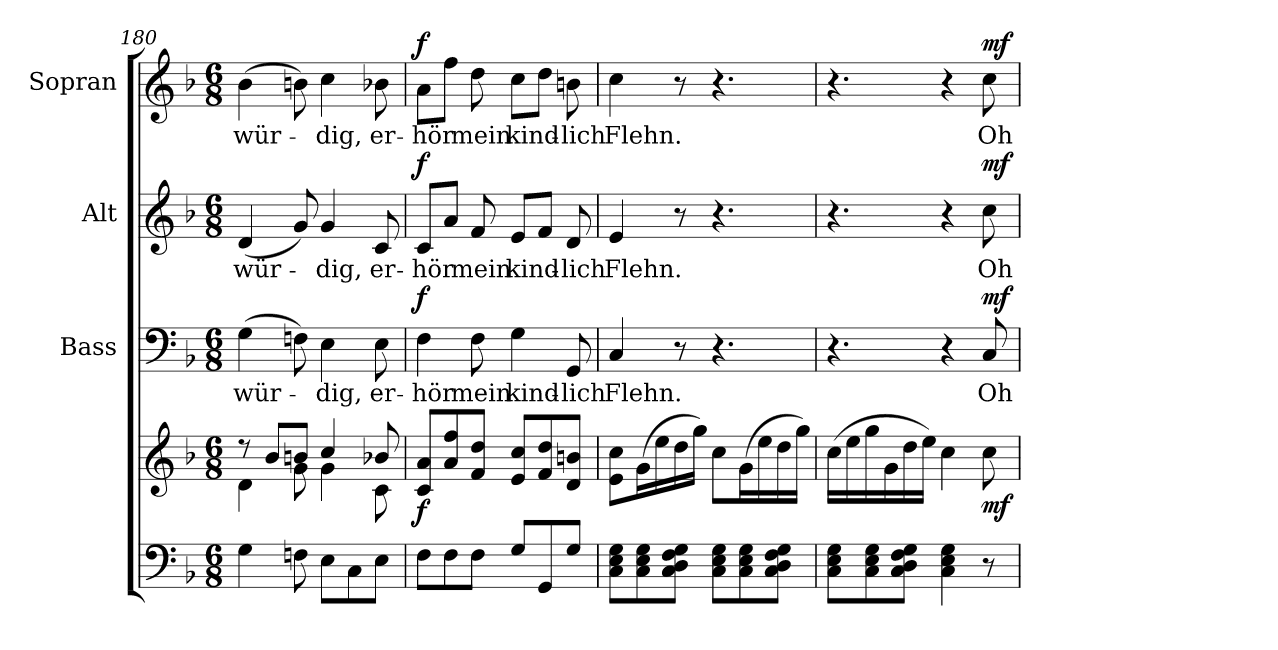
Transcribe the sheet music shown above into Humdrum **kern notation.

**kern	**kern	**dynam	**kern	**text	**dynam	**kern	**text	**dynam	**kern	**text	**dynam
*part4	*part4	*part4	*part3	*part3	*part3	*part2	*part2	*part2	*part1	*part1	*part1
*staff5	*staff4	*staff4/5	*staff3	*staff3	*staff3	*staff2	*staff2	*staff2	*staff1	*staff1	*staff1
*	*	*	*I"Bass	*	*	*I"Alt	*	*	*I"Sopran	*	*
*clefF4	*clefG2	*	*clefF4	*	*	*clefG2	*	*	*clefG2	*	*
*k[b-]	*k[b-]	*	*k[b-]	*	*	*k[b-]	*	*	*k[b-]	*	*
*F:	*F:	*	*F:	*	*	*F:	*	*	*F:	*	*
*M6/8	*M6/8	*	*M6/8	*	*	*M6/8	*	*	*M6/8	*	*
=180	=180	=180	=180	=180	=180	=180	=180	=180	=180	=180	=180
*	*^	*	*	*	*	*	*	*	*	*	*
!	!	!	!	!	!LO:LY:b	!	!	!LO:LY:b	!	!	!LO:LY:b	!
4G\	8rdd	4d\	.	(>4G\	wür-	.	(<4d/	wür-	.	(>4b-\	wür-	.
.	8b-/L	.	.	.	.	.	.	.	.	.	.	.
8Fn\	8bn/J	8g\	.	8Fn\)	.	.	8g/)	.	.	8bn\)	.	.
!	!	!	!	!	!LO:LY:b	!	!	!LO:LY:b	!	!	!LO:LY:b	!
8E\L	4cc/	4g\	.	4E\	-dig,	.	4g/	-dig,	.	4cc\	-dig,	.
8C\	.	.	.	.	.	.	.	.	.	.	.	.
!	!	!	!	!	!LO:LY:b	!	!	!LO:LY:b	!	!	!LO:LY:b	!
8E\J	8b-X/	8c\	.	8E\	er-	.	8c/	er-	.	8b-X\	er-	.
=181	=181	=181	=181	=181	=181	=181	=181	=181	=181	=181	=181	=181
!	!	!	!LO:DY:b	!	!LO:LY:b	!LO:DY:a	!	!LO:LY:b	!LO:DY:a	!	!LO:LY:b	!LO:DY:a
*	*v	*v	*	*	*	*	*	*	*	*	*	*
8F\L	8c/ 8a/L	f	4F\	-hör	f	8c/L	-hör	f	8a\L	-hör	f
8F\	8a/ 8ff/	.	.	.	.	8a/J	.	.	8ff\J	.	.
!	!	!	!	!LO:LY:b	!	!	!LO:LY:b	!	!	!LO:LY:b	!
8F\J	8f/ 8dd/J	.	8F\	mein	.	8f/	mein	.	8dd\	mein	.
!	!	!	!	!LO:LY:b	!	!	!LO:LY:b	!	!	!LO:LY:b	!
8G/L	8e/ 8cc/L	.	4G\	kind-	.	8e/L	kind-	.	8cc\L	kind-	.
8GG/	8f/ 8dd/	.	.	.	.	8f/J	.	.	8dd\J	.	.
!	!	!	!	!LO:LY:b	!	!	!LO:LY:b	!	!	!LO:LY:b	!
8G/J	8d/ 8bn/J	.	8GG/	-lich	.	8d/	-lich	.	8bn\	-lich	.
!!LO:LB:g=z
=182	=182	=182	=182	=182	=182	=182	=182	=182	=182	=182	=182
!	!	!	!	!LO:LY:b	!	!	!LO:LY:b	!	!	!LO:LY:b	!
8C\ 8E\ 8G\L	8e\ 8cc\L	.	4C/	Flehn.	.	4e/	Flehn.	.	4cc\	Flehn.	.
8C\ 8E\ 8G\	(>16g\L	.	.	.	.	.	.	.	.	.	.
.	16ee\	.	.	.	.	.	.	.	.	.	.
8C\ 8D\ 8F\ 8G\J	16dd\	.	8r	.	.	8r	.	.	8r	.	.
.	16gg\JJ)	.	.	.	.	.	.	.	.	.	.
8C\ 8E\ 8G\L	8cc\L	.	4.r	.	.	4.r	.	.	4.r	.	.
8C\ 8E\ 8G\	(>16g\L	.	.	.	.	.	.	.	.	.	.
.	16ee\	.	.	.	.	.	.	.	.	.	.
8C\ 8D\ 8F\ 8G\J	16dd\	.	.	.	.	.	.	.	.	.	.
.	16gg\JJ)	.	.	.	.	.	.	.	.	.	.
=183	=183	=183	=183	=183	=183	=183	=183	=183	=183	=183	=183
8C\ 8E\ 8G\L	(>16cc\LL	.	4.r	.	.	4.r	.	.	4.r	.	.
.	16ee\	.	.	.	.	.	.	.	.	.	.
8C\ 8E\ 8G\	16gg\	.	.	.	.	.	.	.	.	.	.
.	16g\	.	.	.	.	.	.	.	.	.	.
8C\ 8D\ 8F\ 8G\J	16dd\	.	.	.	.	.	.	.	.	.	.
.	16ee\JJ)	.	.	.	.	.	.	.	.	.	.
4C\ 4E\ 4G\	4cc\	.	4r	.	.	4r	.	.	4r	.	.
!	!	!LO:DY:b	!	!LO:LY:b	!LO:DY:a	!	!LO:LY:b	!LO:DY:a	!	!LO:LY:b	!LO:DY:a
8r	8cc\	mf	8C/	Oh	mf	8cc\	Oh	mf	8cc\	Oh	mf
=	=	=	=	=	=	=	=	=	=	=	=
*-	*-	*-	*-	*-	*-	*-	*-	*-	*-	*-	*-
